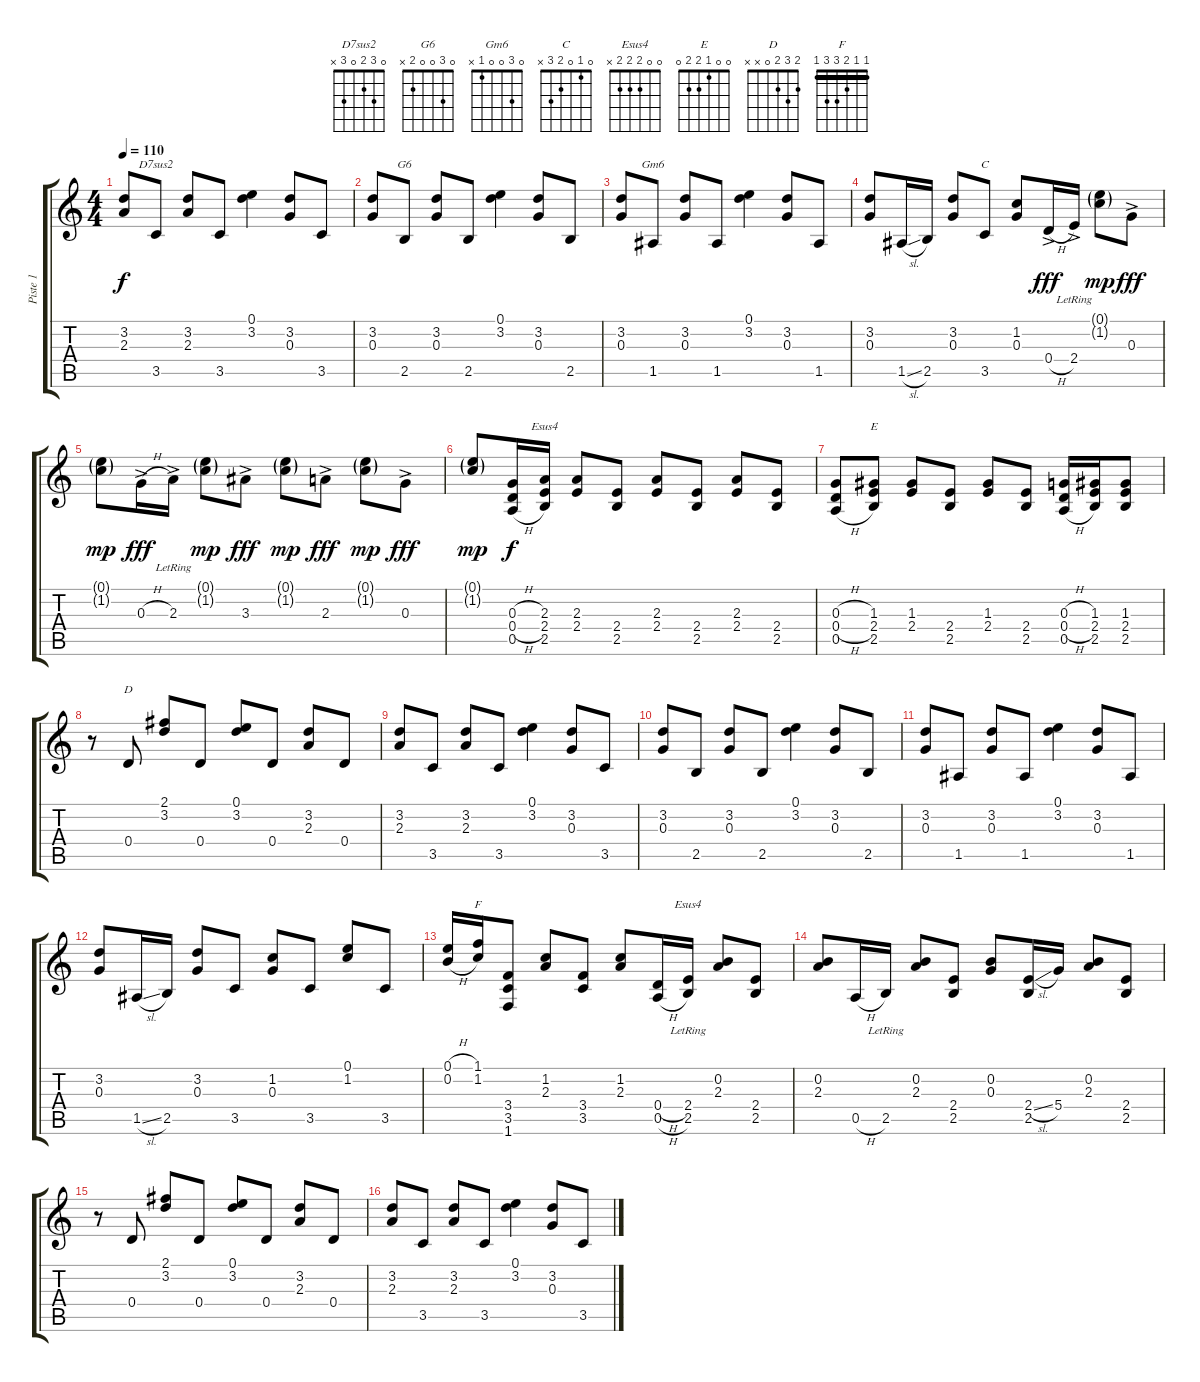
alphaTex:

\track ("Piste 1" "Piste 1") {instrument acousticguitarsteel}
\staff {score tabs}
\tuning (E4 B3 G3 D3 A2 E2) {hide}
\chord ("D7sus2" 0 3 2 0 3 x)
\chord ("G6" 0 3 0 0 2 x)
\chord ("Gm6" 0 3 0 0 1 x)
\chord ("C" 0 1 0 2 3 x)
\chord ("Esus4" x x 2 2 2 x)
\chord ("E" 0 0 1 2 2 0)
\chord ("D" 2 3 2 0 x x)
\chord ("F" 1 1 2 3 3 1) {barre 1}
\chord ("Esus4" 0 0 2 2 2 x)
\ts (4 4)
\tempo 110
\clef g2
\ks c
(3.2 2.3).8{dy f} 3.5.8{ch "D7sus2"} (3.2 2.3).8 3.5.8 (0.1 3.2).4 (3.2 0.3).8 3.5.8 |
(3.2 0.3).8 2.5.8{ch "G6"} (3.2 0.3).8 2.5.8 (0.1 3.2).4 (3.2 0.3).8 2.5.8 |
(3.2 0.3).8 1.5.8{ch "Gm6"} (3.2 0.3).8 1.5.8 (0.1 3.2).4 (3.2 0.3).8 1.5.8 |
(3.2 0.3).8 1.5{sl}.16 2.5.16 (3.2 0.3).8 3.5.8{ch "C"} (1.2 0.3).8 0.4{h ac}.16{dy fff} 2.4{ac lr}.16 (0.1{g} 1.2{g}).8{dy mp} 0.3{ac}.8{dy fff} |
(0.1{g} 1.2{g}).8{dy mp} 0.3{h ac}.16{dy fff} 2.3{ac lr}.16 (0.1{g} 1.2{g}).8{dy mp} 3.3{ac}.8{dy fff} (0.1{g} 1.2{g}).8{dy mp} 2.3{ac}.8{dy fff} (0.1{g} 1.2{g}).8{dy mp} 0.3{ac}.8{dy fff} |
(0.1{g} 1.2{g}).8{dy mp} (0.3{h} 0.4{h} 0.5{h}).16{dy f} (2.3 2.4 2.5).16{ch "Esus4"} (2.3 2.4).8 (2.4 2.5).8 (2.3 2.4).8 (2.4 2.5).8 (2.3 2.4).8 (2.4 2.5).8 |
(0.3{h} 0.4{h} 0.5{h}).8 (1.3 2.4 2.5).8{ch "E"} (1.3 2.4).8 (2.4 2.5).8 (1.3 2.4).8 (2.4 2.5).8 (0.3{h} 0.4{h} 0.5{h}).16 (1.3 2.4 2.5).16 (1.3 2.4 2.5).8 |
r.8 0.4.8{ch "D"} (2.1 3.2).8 0.4.8 (0.1 3.2).8 0.4.8 (3.2 2.3).8 0.4.8 |
(3.2 2.3).8 3.5.8 (3.2 2.3).8 3.5.8 (0.1 3.2).4 (3.2 0.3).8 3.5.8 |
(3.2 0.3).8 2.5.8 (3.2 0.3).8 2.5.8 (0.1 3.2).4 (3.2 0.3).8 2.5.8 |
(3.2 0.3).8 1.5.8 (3.2 0.3).8 1.5.8 (0.1 3.2).4 (3.2 0.3).8 1.5.8 |
(3.2 0.3).8 1.5{sl}.16 2.5.16 (3.2 0.3).8 3.5.8 (1.2 0.3).8 3.5.8 (0.1 1.2).8 3.5.8 |
(0.1{h} 0.2{h}).16 (1.1 1.2).16{ch "F"} (3.4 3.5 1.6).8 (1.2 2.3).8 (3.4 3.5).8 (1.2 2.3).8 (0.4{h} 0.5{h}).16 (2.4{lr} 2.5{lr}).16{ch "Esus4"} (0.2 2.3).8 (2.4 2.5).8 |
(0.2 2.3).8 0.5{h}.16 2.5{lr}.16 (0.2 2.3).8 (2.4 2.5).8 (0.2 0.3).8 (2.4{sl} 2.5).16 5.4.16 (0.2 2.3).8 (2.4 2.5).8 |
r.8 0.4.8 (2.1 3.2).8 0.4.8 (0.1 3.2).8 0.4.8 (3.2 2.3).8 0.4.8 |
(3.2 2.3).8 3.5.8 (3.2 2.3).8 3.5.8 (0.1 3.2).4 (3.2 0.3).8 3.5.8
